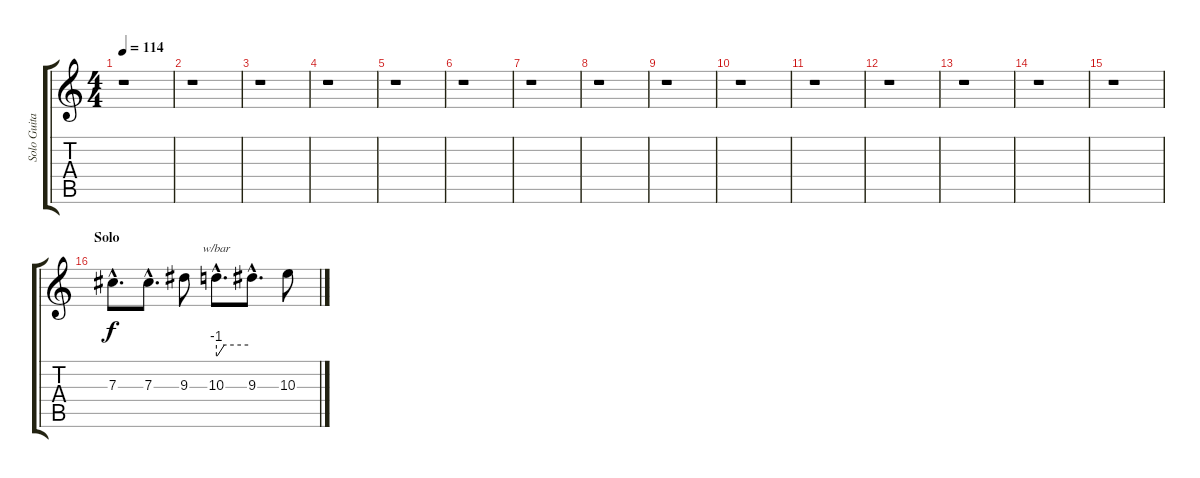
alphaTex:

\track ("Solo Guitar 1" "Solo Guita") {instrument distortionguitar}
\staff {score tabs}
\tuning (Eb4 Bb3 Gb3 Db3 Ab2 Eb2) {hide}
\ts (4 4)
\tempo 114
\clef g2
\ks c
r.1{dy f} |
r.1 |
r.1 |
r.1 |
r.1 |
r.1 |
r.1 |
r.1 |
r.1 |
r.1 |
r.1 |
r.1 |
r.1 |
r.1 |
r.1 |
\section ("" "Solo")
7.3{hac}.8{d} 7.3{hac}.8{d} 9.3.8 10.3{hac}.8{d tbe (custom default 0 -4 2 -4 15 0 60 0)} 9.3{hac}.8{d} 10.3.8
